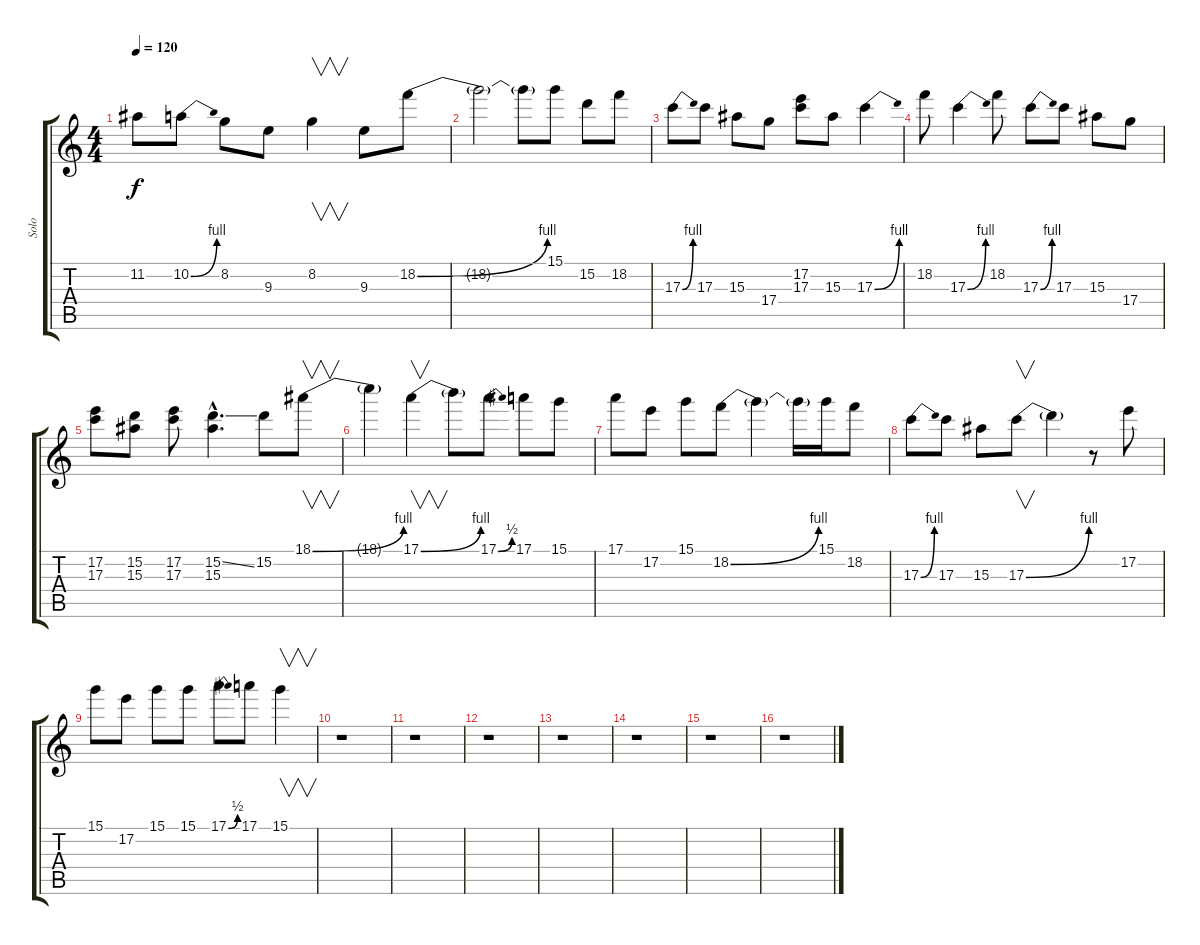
\track ("Solo" "Solo") {instrument distortionguitar}
\staff {score tabs}
\tuning (E4 B3 G3 D3 A2 E2) {hide}
\ts (4 4)
\tempo 120
\clef g2
\ks c
11.2{t}.8{dy f} 10.2{be (bend 0 0 60 4)}.8 8.2.8 9.3.8 8.2.4{v} 9.3.8 18.2{be (bend 0 0 60 4)}.8 |
18.2{t}.2 18.2{t}.8 15.1.8 15.2.8 18.2.8 |
17.3{be (bend 0 0 60 4)}.8 17.3.8 15.3.8 17.4.8 (17.2 17.3).8 15.3.8 17.3{be (bend 0 0 60 4)}.4 |
18.2.8 17.3{be (bend 0 0 60 4)}.4 18.2.8 17.3{be (bend 0 0 60 4)}.8 17.3.8 15.3.8 17.4.8 |
(17.2 17.3).8 (15.2 15.3).8 (17.2 17.3).8 (15.2{ss hac} 15.3{hac}).4{d} 15.2.8 18.1{be (bend 0 0 60 4)}.8{v} |
18.1{t}.4 17.1{be (bend 0 0 60 4)}.4{v} 17.1{t}.8 17.1{be (bend 0 0 60 2)}.8 17.1.8 15.1.8 |
17.1.8 17.2.8 15.1.8 18.2{be (bend 0 0 60 4)}.8 18.2{t}.4 18.2{t}.16 15.1.16 18.2.8 |
17.3{be (bend 0 0 60 4)}.8 17.3.8 15.3.8 17.3{be (bend 0 0 60 4)}.8{v} 17.3{t}.4 r.8 17.2.8 |
15.1.8 17.2.8 15.1.8 15.1.8 17.1{be (bend 0 0 60 2)}.8 17.1.8 15.1.4{v} |
r.1 |
r.1 |
r.1 |
r.1 |
r.1 |
r.1 |
r.1
